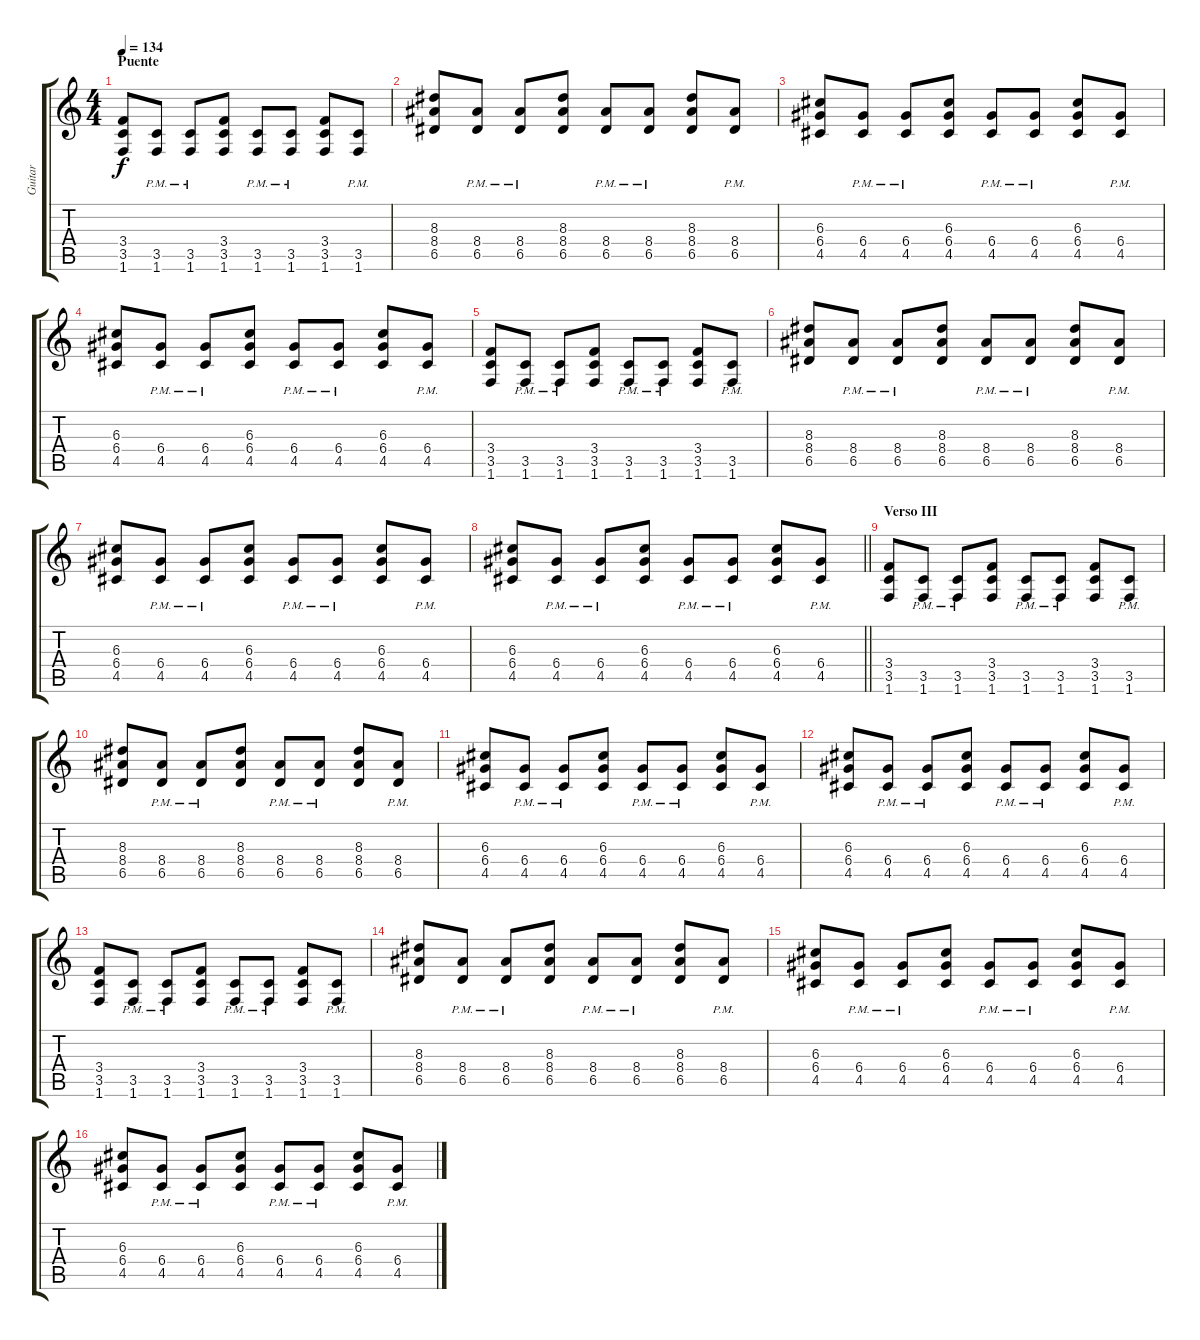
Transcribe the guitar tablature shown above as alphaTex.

\track ("Guitar" "Guitar") {instrument overdrivenguitar}
\staff {score tabs}
\tuning (E4 B3 G3 D3 A2 E2) {hide}
\ts (4 4)
\section ("" "Puente")
\tempo 134
\clef g2
\ks c
(3.4 3.5 1.6).8{dy f} (3.5{pm} 1.6{pm}).8 (3.5{pm} 1.6{pm}).8 (3.4 3.5 1.6).8 (3.5{pm} 1.6{pm}).8 (3.5{pm} 1.6{pm}).8 (3.4 3.5 1.6).8 (3.5 1.6{pm}).8 |
(8.3 8.4 6.5).8 (8.4 6.5{pm}).8 (8.4 6.5{pm}).8 (8.3 8.4 6.5).8 (8.4 6.5{pm}).8 (8.4 6.5{pm}).8 (8.3 8.4 6.5).8 (8.4 6.5{pm}).8 |
(6.3 6.4 4.5).8 (6.4 4.5{pm}).8 (6.4 4.5{pm}).8 (6.3 6.4 4.5).8 (6.4 4.5{pm}).8 (6.4 4.5{pm}).8 (6.3 6.4 4.5).8 (6.4 4.5{pm}).8 |
(6.3 6.4 4.5).8 (6.4 4.5{pm}).8 (6.4 4.5{pm}).8 (6.3 6.4 4.5).8 (6.4 4.5{pm}).8 (6.4 4.5{pm}).8 (6.3 6.4 4.5).8 (6.4 4.5{pm}).8 |
(3.4 3.5 1.6).8 (3.5{pm} 1.6{pm}).8 (3.5{pm} 1.6{pm}).8 (3.4 3.5 1.6).8 (3.5{pm} 1.6{pm}).8 (3.5{pm} 1.6{pm}).8 (3.4 3.5 1.6).8 (3.5 1.6{pm}).8 |
(8.3 8.4 6.5).8 (8.4 6.5{pm}).8 (8.4 6.5{pm}).8 (8.3 8.4 6.5).8 (8.4 6.5{pm}).8 (8.4 6.5{pm}).8 (8.3 8.4 6.5).8 (8.4 6.5{pm}).8 |
(6.3 6.4 4.5).8 (6.4 4.5{pm}).8 (6.4 4.5{pm}).8 (6.3 6.4 4.5).8 (6.4 4.5{pm}).8 (6.4 4.5{pm}).8 (6.3 6.4 4.5).8 (6.4 4.5{pm}).8 |
\barLineRight lightlight
(6.3 6.4 4.5).8 (6.4 4.5{pm}).8 (6.4 4.5{pm}).8 (6.3 6.4 4.5).8 (6.4 4.5{pm}).8 (6.4 4.5{pm}).8 (6.3 6.4 4.5).8 (6.4 4.5{pm}).8 |
\section ("" "Verso III")
(3.4 3.5 1.6).8 (3.5{pm} 1.6{pm}).8 (3.5{pm} 1.6{pm}).8 (3.4 3.5 1.6).8 (3.5{pm} 1.6{pm}).8 (3.5{pm} 1.6{pm}).8 (3.4 3.5 1.6).8 (3.5 1.6{pm}).8 |
(8.3 8.4 6.5).8 (8.4 6.5{pm}).8 (8.4 6.5{pm}).8 (8.3 8.4 6.5).8 (8.4 6.5{pm}).8 (8.4 6.5{pm}).8 (8.3 8.4 6.5).8 (8.4 6.5{pm}).8 |
(6.3 6.4 4.5).8 (6.4 4.5{pm}).8 (6.4 4.5{pm}).8 (6.3 6.4 4.5).8 (6.4 4.5{pm}).8 (6.4 4.5{pm}).8 (6.3 6.4 4.5).8 (6.4 4.5{pm}).8 |
(6.3 6.4 4.5).8 (6.4 4.5{pm}).8 (6.4 4.5{pm}).8 (6.3 6.4 4.5).8 (6.4 4.5{pm}).8 (6.4 4.5{pm}).8 (6.3 6.4 4.5).8 (6.4 4.5{pm}).8 |
(3.4 3.5 1.6).8 (3.5{pm} 1.6{pm}).8 (3.5{pm} 1.6{pm}).8 (3.4 3.5 1.6).8 (3.5{pm} 1.6{pm}).8 (3.5{pm} 1.6{pm}).8 (3.4 3.5 1.6).8 (3.5 1.6{pm}).8 |
(8.3 8.4 6.5).8 (8.4 6.5{pm}).8 (8.4 6.5{pm}).8 (8.3 8.4 6.5).8 (8.4 6.5{pm}).8 (8.4 6.5{pm}).8 (8.3 8.4 6.5).8 (8.4 6.5{pm}).8 |
(6.3 6.4 4.5).8 (6.4 4.5{pm}).8 (6.4 4.5{pm}).8 (6.3 6.4 4.5).8 (6.4 4.5{pm}).8 (6.4 4.5{pm}).8 (6.3 6.4 4.5).8 (6.4 4.5{pm}).8 |
(6.3 6.4 4.5).8 (6.4 4.5{pm}).8 (6.4 4.5{pm}).8 (6.3 6.4 4.5).8 (6.4 4.5{pm}).8 (6.4 4.5{pm}).8 (6.3 6.4 4.5).8 (6.4 4.5{pm}).8
